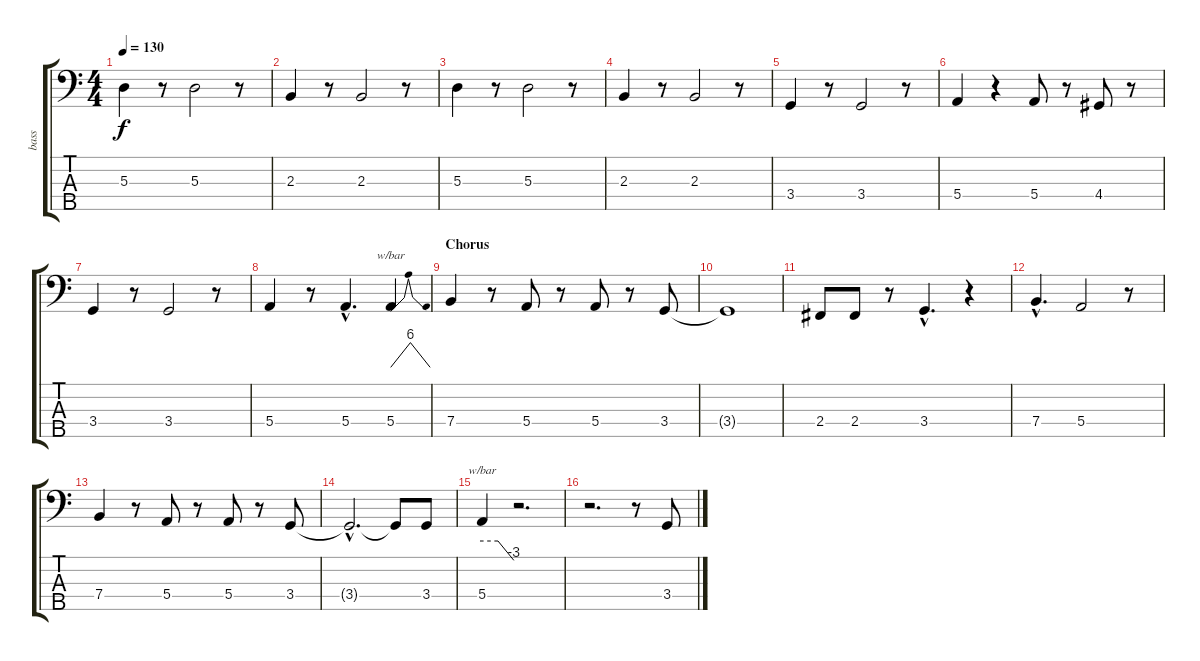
\track ("bass" "bass") {instrument electricbassfinger}
\staff {score tabs}
\tuning (G2 D2 A1 E1 B0) {hide}
\ts (4 4)
\tempo 130
\clef f4
\ks c
5.3.4{dy f} r.8 5.3.2 r.8 |
2.3.4 r.8 2.3.2 r.8 |
5.3.4 r.8 5.3.2 r.8 |
2.3.4 r.8 2.3.2 r.8 |
3.4.4 r.8 3.4.2 r.8 |
5.4.4 r.4 5.4.8 r.8 4.4.8 r.8 |
3.4.4 r.8 3.4.2 r.8 |
5.4.4 r.8 5.4{hac}.4{d} 5.4.4{tbe (dip default 0 0 30 24 60 0)} |
\section ("" "Chorus")
7.4.4 r.8 5.4.8 r.8 5.4.8 r.8 3.4.8 |
3.4{t}.1 |
2.4.8 2.4.8 r.8 3.4{hac}.4{d} r.4 |
7.4{hac}.4{d} 5.4.2 r.8 |
7.4.4 r.8 5.4.8 r.8 5.4.8 r.8 3.4.8 |
3.4{hac t}.2{d} 3.4{t}.8 3.4.8 |
5.4.4{tbe (custom default 0 0 30 0 60 -12)} r.2{d} |
r.2{d} r.8 3.4.8
